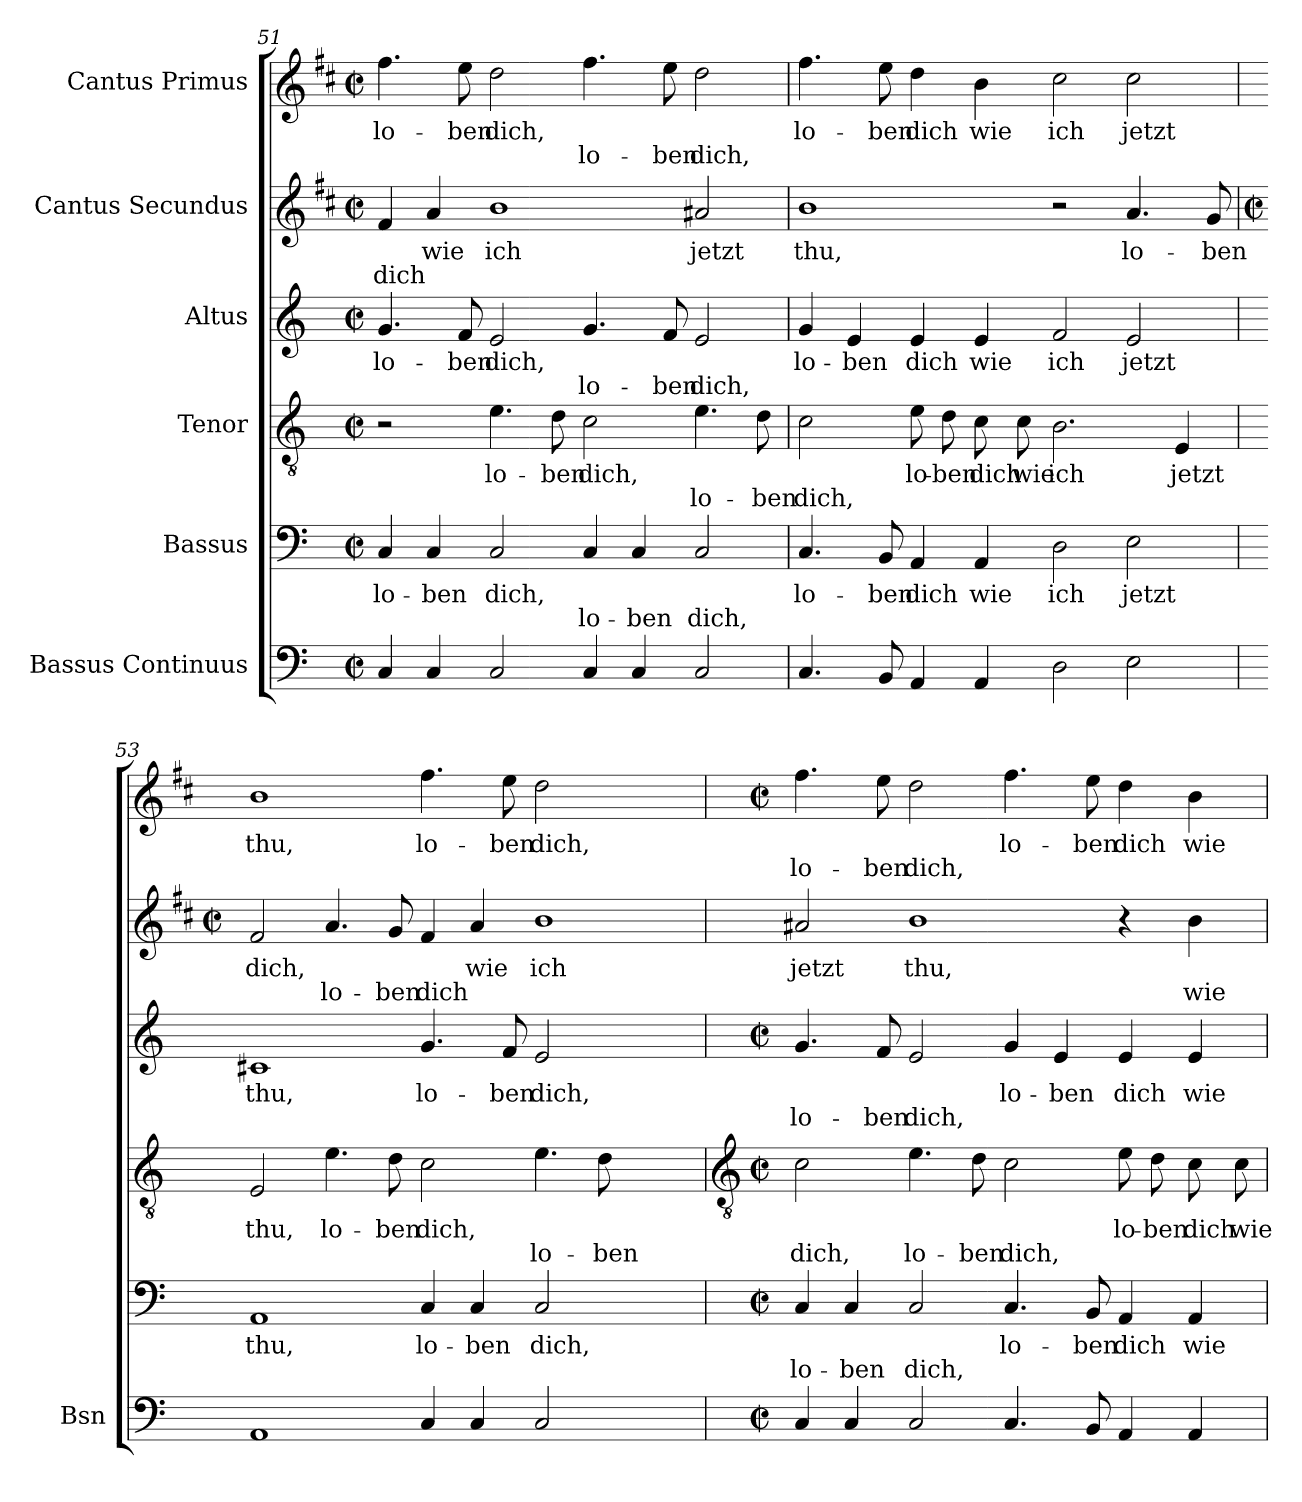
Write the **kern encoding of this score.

**kern	**kern	**text	**text	**kern	**text	**text	**kern	**text	**text	**kern	**text	**text	**kern	**text	**text
*part6	*part5	*part5	*part5	*part4	*part4	*part4	*part3	*part3	*part3	*part2	*part2	*part2	*part1	*part1	*part1
*staff6	*staff5	*staff5	*staff5	*staff4	*staff4	*staff4	*staff3	*staff3	*staff3	*staff2	*staff2	*staff2	*staff1	*staff1	*staff1
*I"Bassus  Continuus	*I"Bassus	*	*	*I"Tenor	*	*	*I"Altus	*	*	*I"Cantus Secundus	*	*	*I"Cantus Primus	*	*
*I'Bsn	*	*	*	*	*	*	*	*	*	*	*	*	*	*	*
!!LO:LB:g=z
*clefF4	*clefF4	*	*	*clefGv2	*	*	*clefG2	*	*	*clefG2	*	*	*clefG2	*	*
*	*	*	*	*	*	*	*	*	*	*ITrd1c2	*	*	*ITrd1c2	*	*
*k[]	*k[]	*	*	*k[]	*	*	*k[]	*	*	*k[]	*	*	*k[]	*	*
*C:	*C:	*	*	*C:	*	*	*C:	*	*	*C:	*	*	*C:	*	*
*M4/2	*M4/2	*	*	*M4/2	*	*	*M4/2	*	*	*M4/2	*	*	*M4/2	*	*
*met(c|)	*met(c|)	*	*	*met(c|)	*	*	*met(c|)	*	*	*met(c|)	*	*	*met(c|)	*	*
=51	=51	=51	=51	=51	=51	=51	=51	=51	=51	=51	=51	=51	=51	=51	=51
!	!	!LO:LY:b	!	!	!	!	!	!LO:LY:b	!	!	!	!LO:LY:b	!	!LO:LY:b	!
4C	4C	lo-	.	2r	.	.	4.g	lo-	.	4e	.	dich	4.ee	lo-	.
!	!	!LO:LY:b	!	!	!	!	!	!	!	!	!LO:LY:b	!	!	!	!
4C	4C	-ben	.	.	.	.	.	.	.	4g	wie	.	.	.	.
!	!	!	!	!	!	!	!	!LO:LY:b	!	!	!	!	!	!LO:LY:b	!
.	.	.	.	.	.	.	8f	-ben	.	.	.	.	8dd	-ben	.
!	!	!LO:LY:b	!	!	!LO:LY:b	!	!	!LO:LY:b	!	!	!LO:LY:b	!	!	!LO:LY:b	!
2C	2C	dich,	.	4.e	lo-	.	2e	dich,	.	1a	ich	.	2cc	dich,	.
!	!	!	!	!	!LO:LY:b	!	!	!	!	!	!	!	!	!	!
.	.	.	.	8d	-ben	.	.	.	.	.	.	.	.	.	.
!	!	!	!LO:LY:b	!	!LO:LY:b	!	!	!	!LO:LY:b	!	!	!	!	!	!LO:LY:b
4C	4C	.	lo-	2c	dich,	.	4.g	.	lo-	.	.	.	4.ee	.	lo-
!	!	!	!LO:LY:b	!	!	!	!	!	!	!	!	!	!	!	!
4C	4C	.	-ben	.	.	.	.	.	.	.	.	.	.	.	.
!	!	!	!	!	!	!	!	!	!LO:LY:b	!	!	!	!	!	!LO:LY:b
.	.	.	.	.	.	.	8f	.	-ben	.	.	.	8dd	.	-ben
!	!	!	!LO:LY:b	!	!	!LO:LY:b	!	!	!LO:LY:b	!	!LO:LY:b	!	!	!	!LO:LY:b
2C	2C	.	dich,	4.e	.	lo-	2e	.	dich,	2g#X	jetzt	.	2cc	.	dich,
!	!	!	!	!	!	!LO:LY:b	!	!	!	!	!	!	!	!	!
.	.	.	.	8d	.	-ben	.	.	.	.	.	.	.	.	.
=52	=52	=52	=52	=52	=52	=52	=52	=52	=52	=52	=52	=52	=52	=52	=52
!	!	!LO:LY:b	!	!	!	!LO:LY:b	!	!LO:LY:b	!	!	!LO:LY:b	!	!	!LO:LY:b	!
4.C	4.C	lo-	.	2c	.	dich,	4g	lo-	.	1a	thu,	.	4.ee	lo-	.
!	!	!	!	!	!	!	!	!LO:LY:b	!	!	!	!	!	!	!
.	.	.	.	.	.	.	4e	-ben	.	.	.	.	.	.	.
!	!	!LO:LY:b	!	!	!	!	!	!	!	!	!	!	!	!LO:LY:b	!
8BB	8BB	-ben	.	.	.	.	.	.	.	.	.	.	8dd	-ben	.
!	!	!LO:LY:b	!	!	!LO:LY:b	!	!	!LO:LY:b	!	!	!	!	!	!LO:LY:b	!
4AA	4AA	dich	.	8e	lo-	.	4e	dich	.	.	.	.	4cc	dich	.
!	!	!	!	!	!LO:LY:b	!	!	!	!	!	!	!	!	!	!
.	.	.	.	8d	-ben	.	.	.	.	.	.	.	.	.	.
!	!	!LO:LY:b	!	!	!LO:LY:b	!	!	!LO:LY:b	!	!	!	!	!	!LO:LY:b	!
4AA	4AA	wie	.	8c	dich	.	4e	wie	.	.	.	.	4a	wie	.
!	!	!	!	!	!LO:LY:b	!	!	!	!	!	!	!	!	!	!
.	.	.	.	8c	wie	.	.	.	.	.	.	.	.	.	.
!	!	!LO:LY:b	!	!	!LO:LY:b	!	!	!LO:LY:b	!	!	!	!	!	!LO:LY:b	!
2D	2D	ich	.	2.B	ich	.	2f	ich	.	2r	.	.	2b	ich	.
!	!	!LO:LY:b	!	!	!	!	!	!LO:LY:b	!	!	!LO:LY:b	!	!	!LO:LY:b	!
2E	2E	jetzt	.	.	.	.	2e	jetzt	.	4.g	lo-	.	2b	jetzt	.
!	!	!	!	!	!LO:LY:b	!	!	!	!	!	!	!	!	!	!
.	.	.	.	4E	jetzt	.	.	.	.	.	.	.	.	.	.
!	!	!	!	!	!	!	!	!	!	!	!LO:LY:b	!	!	!	!
.	.	.	.	.	.	.	.	.	.	8f	-ben	.	.	.	.
!!LO:LB:g=z
=53	=53	=53	=53	=53	=53	=53	=53	=53	=53	=53	=53	=53	=53	=53	=53
*	*	*	*	*	*	*	*	*	*	*M4/2	*	*	*	*	*
*	*	*	*	*	*	*	*	*	*	*met(c|)	*	*	*	*	*
!	!	!LO:LY:b	!	!	!LO:LY:b	!	!	!LO:LY:b	!	!	!LO:LY:b	!	!	!LO:LY:b	!
1AA	1AA	thu,	.	2E	thu,	.	1c#X	thu,	.	2e	dich,	.	1a	thu,	.
!	!	!	!	!	!LO:LY:b	!	!	!	!	!	!	!LO:LY:b	!	!	!
.	.	.	.	4.e	lo-	.	.	.	.	4.g	.	lo-	.	.	.
!	!	!	!	!	!LO:LY:b	!	!	!	!	!	!	!LO:LY:b	!	!	!
.	.	.	.	8d	-ben	.	.	.	.	8f	.	-ben	.	.	.
!	!	!LO:LY:b	!	!	!LO:LY:b	!	!	!LO:LY:b	!	!	!	!LO:LY:b	!	!LO:LY:b	!
4C	4C	lo-	.	2c	dich,	.	4.g	lo-	.	4e	.	dich	4.ee	lo-	.
!	!	!LO:LY:b	!	!	!	!	!	!	!	!	!LO:LY:b	!	!	!	!
4C	4C	-ben	.	.	.	.	.	.	.	4g	wie	.	.	.	.
!	!	!	!	!	!	!	!	!LO:LY:b	!	!	!	!	!	!LO:LY:b	!
.	.	.	.	.	.	.	8f	-ben	.	.	.	.	8dd	-ben	.
!	!	!LO:LY:b	!	!	!	!LO:LY:b	!	!LO:LY:b	!	!	!LO:LY:b	!	!	!LO:LY:b	!
2C	2C	dich,	.	4.e	.	lo-	2e	dich,	.	1a	ich	.	2cc	dich,	.
!	!	!	!	!	!	!LO:LY:b	!	!	!	!	!	!	!	!	!
.	.	.	.	8d	.	-ben	.	.	.	.	.	.	.	.	.
2ryy	2ryy	.	.	2ryy	.	.	2ryy	.	.	.	.	.	2ryy	.	.
!!LO:LB:g=z
=54	=54	=54	=54	=54	=54	=54	=54	=54	=54	=54	=54	=54	=54	=54	=54
*	*	*	*	*clefGv2	*	*	*	*	*	*	*	*	*	*	*
*M4/2	*M4/2	*	*	*M4/2	*	*	*M4/2	*	*	*	*	*	*M4/2	*	*
*met(c|)	*met(c|)	*	*	*met(c|)	*	*	*met(c|)	*	*	*	*	*	*met(c|)	*	*
!	!	!	!LO:LY:b	!	!	!LO:LY:b	!	!	!LO:LY:b	!	!LO:LY:b	!	!	!	!LO:LY:b
4C	4C	.	lo-	2c	.	dich,	4.g	.	lo-	2g#X	jetzt	.	4.ee	.	lo-
!	!	!	!LO:LY:b	!	!	!	!	!	!	!	!	!	!	!	!
4C	4C	.	-ben	.	.	.	.	.	.	.	.	.	.	.	.
!	!	!	!	!	!	!	!	!	!LO:LY:b	!	!	!	!	!	!LO:LY:b
.	.	.	.	.	.	.	8f	.	-ben	.	.	.	8dd	.	-ben
!	!	!	!LO:LY:b	!	!	!LO:LY:b	!	!	!LO:LY:b	!	!LO:LY:b	!	!	!	!LO:LY:b
2C	2C	.	dich,	4.e	.	lo-	2e	.	dich,	1a	thu,	.	2cc	.	dich,
!	!	!	!	!	!	!LO:LY:b	!	!	!	!	!	!	!	!	!
.	.	.	.	8d	.	-ben	.	.	.	.	.	.	.	.	.
!	!	!LO:LY:b	!	!	!	!LO:LY:b	!	!LO:LY:b	!	!	!	!	!	!LO:LY:b	!
4.C	4.C	lo-	.	2c	.	dich,	4g	lo-	.	.	.	.	4.ee	lo-	.
!	!	!	!	!	!	!	!	!LO:LY:b	!	!	!	!	!	!	!
.	.	.	.	.	.	.	4e	-ben	.	.	.	.	.	.	.
!	!	!LO:LY:b	!	!	!	!	!	!	!	!	!	!	!	!LO:LY:b	!
8BB	8BB	-ben	.	.	.	.	.	.	.	.	.	.	8dd	-ben	.
!	!	!LO:LY:b	!	!	!LO:LY:b	!	!	!LO:LY:b	!	!	!	!	!	!LO:LY:b	!
4AA	4AA	dich	.	8e	lo-	.	4e	dich	.	4r	.	.	4cc	dich	.
!	!	!	!	!	!LO:LY:b	!	!	!	!	!	!	!	!	!	!
.	.	.	.	8d	-ben	.	.	.	.	.	.	.	.	.	.
!	!	!LO:LY:b	!	!	!LO:LY:b	!	!	!LO:LY:b	!	!	!	!LO:LY:b	!	!LO:LY:b	!
4AA	4AA	wie	.	8c	dich	.	4e	wie	.	4a	.	wie	4a	wie	.
!	!	!	!	!	!LO:LY:b	!	!	!	!	!	!	!	!	!	!
.	.	.	.	8c	wie	.	.	.	.	.	.	.	.	.	.
=	=	=	=	=	=	=	=	=	=	=	=	=	=	=	=
*-	*-	*-	*-	*-	*-	*-	*-	*-	*-	*-	*-	*-	*-	*-	*-
